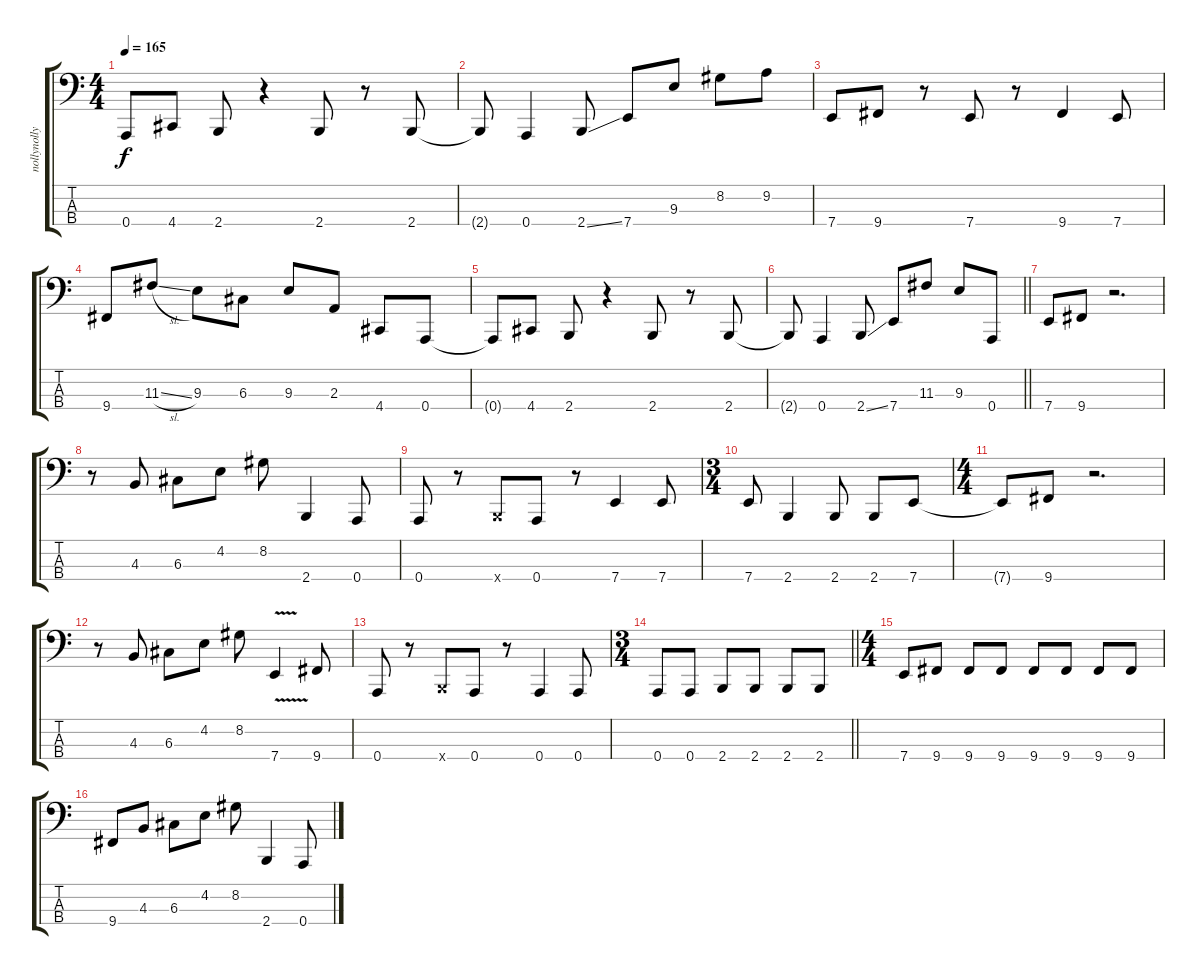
\track ("nollynollynollynollynollynolly" "nollynolly") {instrument electricbasspick}
\staff {score tabs}
\tuning (F2 C2 G1 A0) {hide}
\ts (4 4)
\tempo 165
\clef f4
\ks c
0.4{t}.8{dy f} 4.4.8 2.4.8 r.4 2.4.8 r.8 2.4.8 |
2.4{t}.8 0.4.4 2.4{ss}.8 7.4.8 9.3.8 8.2.8 9.2.8 |
7.4.8 9.4.8 r.8 7.4.8 r.8 9.4.4 7.4.8 |
9.4.8 11.3{sl}.8 9.3.8 6.3.8 9.3.8 2.3.8 4.4.8 0.4.8 |
0.4{t}.8 4.4.8 2.4.8 r.4 2.4.8 r.8 2.4.8 |
\barLineRight lightlight
2.4{t}.8 0.4.4 2.4{ss}.8 7.4.8 11.3.8 9.3.8 0.4.8 |
\section ("" "")
7.4.8 9.4.8 r.2{d} |
r.8 4.3.8 6.3.8 4.2.8 8.2.8 2.4.4 0.4.8 |
0.4.8 r.8 2.4{x}.8 0.4.8 r.8 7.4.4 7.4.8 |
\ts (3 4)
7.4.8 2.4.4 2.4.8 2.4.8 7.4.8 |
\ts (4 4)
7.4{t}.8 9.4.8 r.2{d} |
r.8 4.3.8 6.3.8 4.2.8 8.2.8 7.4{v}.4 9.4.8 |
0.4.8 r.8 2.4{x}.8 0.4.8 r.8 0.4.4 0.4.8 |
\ts (3 4)
\barLineRight lightlight
0.4.8 0.4.8 2.4.8 2.4.8 2.4.8 2.4.8 |
\ts (4 4)
\section ("" "")
7.4.8 9.4.8 9.4.8 9.4.8 9.4.8 9.4.8 9.4.8 9.4.8 |
9.4.8 4.3.8 6.3.8 4.2.8 8.2.8 2.4.4 0.4.8
